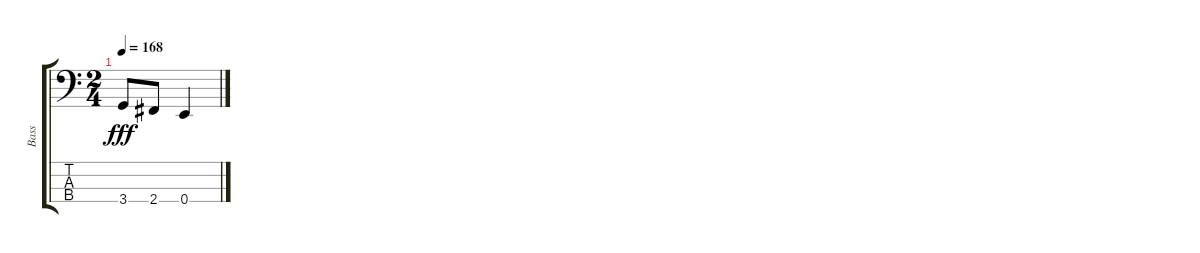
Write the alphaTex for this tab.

\track ("Bass" "Bass") {instrument electricbasspick}
\staff {score tabs}
\tuning (G2 D2 A1 E1) {hide}
\ts (2 4)
\tempo 168
\clef f4
\ks c
3.4.8{dy fff} 2.4.8 0.4.4
